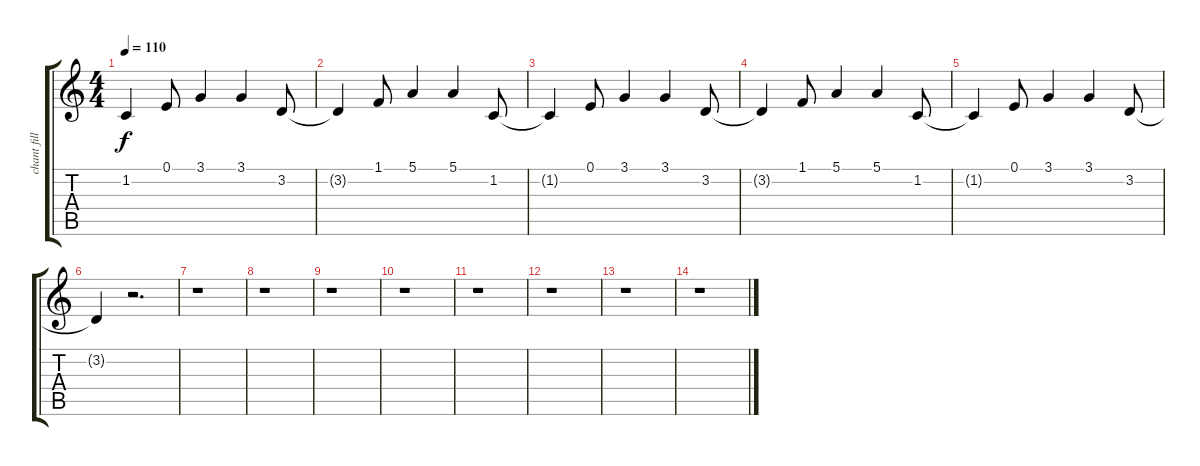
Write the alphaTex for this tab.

\track ("chant fille" "chant fill") {instrument voiceoohs}
\staff {score tabs}
\tuning (E4 B3 G3 D3 A2 E2) {hide}
\ts (4 4)
\tempo 110
\clef g2
\ks c
1.2{t}.4{dy f} 0.1.8 3.1.4 3.1.4 3.2.8 |
3.2{t}.4 1.1.8 5.1.4 5.1.4 1.2.8 |
1.2{t}.4 0.1.8 3.1.4 3.1.4 3.2.8 |
3.2{t}.4 1.1.8 5.1.4 5.1.4 1.2.8 |
1.2{t}.4 0.1.8 3.1.4 3.1.4 3.2.8 |
3.2{t}.4 r.2{d} |
r.1 |
r.1 |
r.1 |
r.1 |
r.1 |
r.1 |
r.1 |
r.1
